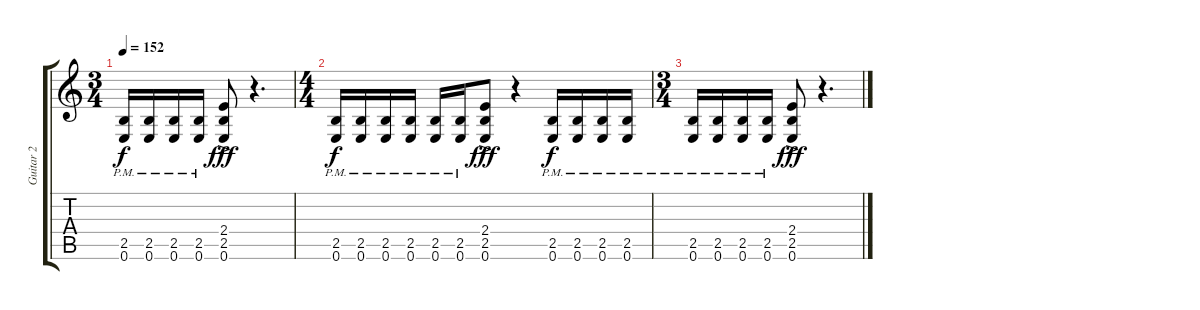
\track ("Guitar 2" "Guitar 2") {instrument distortionguitar}
\staff {score tabs}
\tuning (E4 B3 G3 D3 A2 E2) {hide}
\ts (3 4)
\tempo 152
\clef g2
\ks c
(2.5{pm} 0.6{pm}).16{dy f} (2.5{pm} 0.6{pm}).16 (2.5{pm} 0.6{pm}).16 (2.5{pm} 0.6{pm}).16 (2.4{ac} 2.5{ac} 0.6{ac}).8{dy fff} r.4{d} |
\ts (4 4)
(2.5{pm} 0.6{pm}).16{dy f} (2.5{pm} 0.6{pm}).16 (2.5{pm} 0.6{pm}).16 (2.5{pm} 0.6{pm}).16 (2.5{pm} 0.6{pm}).16 (2.5{pm} 0.6{pm}).16 (2.4{ac} 2.5{ac} 0.6{ac}).8{dy fff} r.4 (2.5{pm} 0.6{pm}).16{dy f} (2.5{pm} 0.6{pm}).16 (2.5{pm} 0.6{pm}).16 (2.5{pm} 0.6{pm}).16 |
\ts (3 4)
(2.5{pm} 0.6{pm}).16 (2.5{pm} 0.6{pm}).16 (2.5{pm} 0.6{pm}).16 (2.5{pm} 0.6{pm}).16 (2.4{ac} 2.5{ac} 0.6{ac}).8{dy fff} r.4{d}
